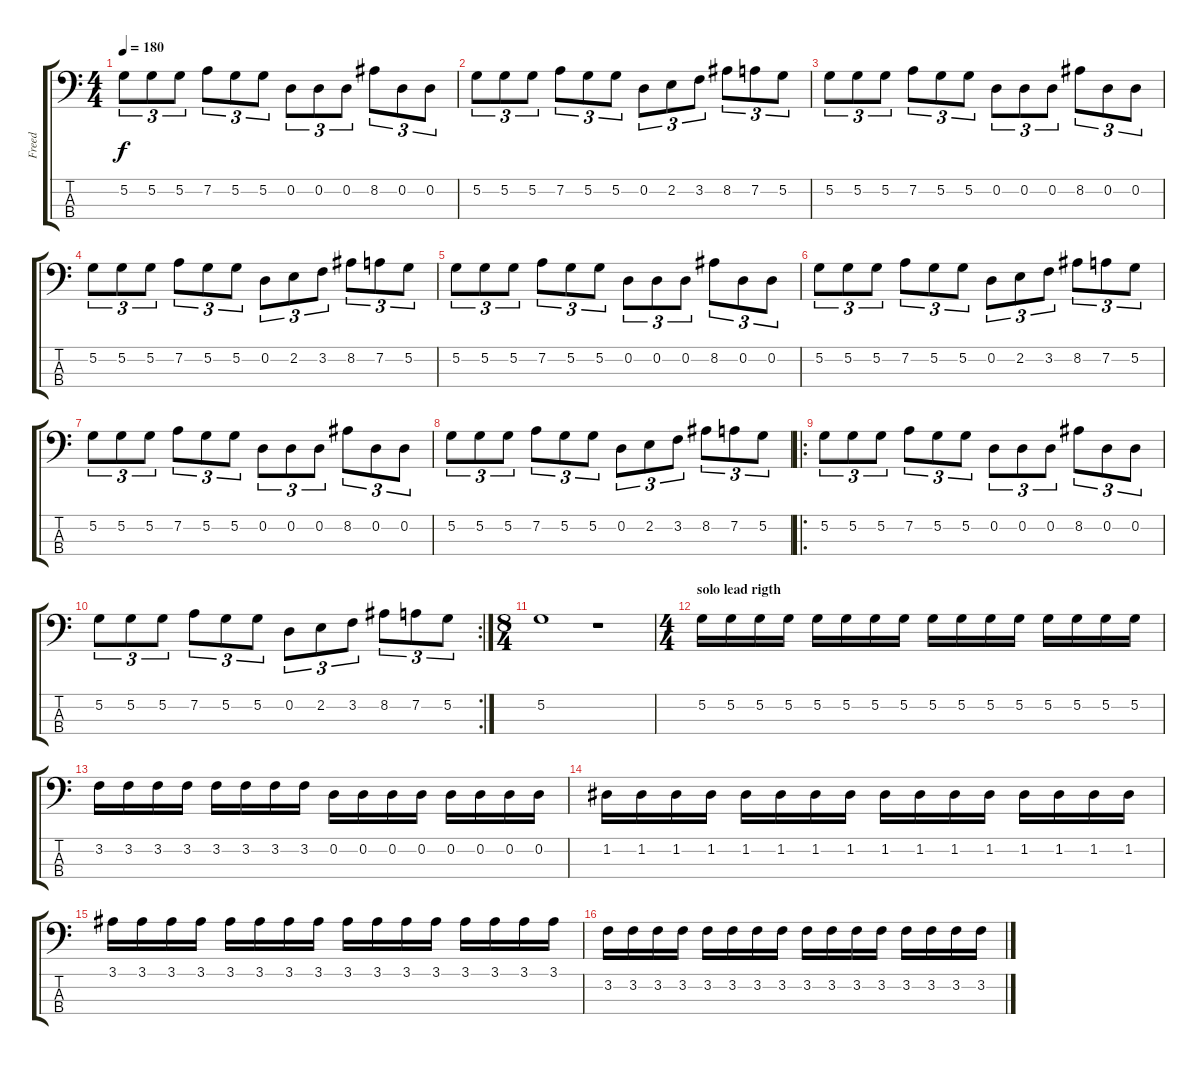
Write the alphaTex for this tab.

\track ("Freed" "Freed") {instrument electricbassfinger}
\staff {score tabs}
\tuning (G2 D2 A1 E1) {hide}
\ts (4 4)
\tempo 180
\clef f4
\ks c
5.2.8{tu (3 2) dy f} 5.2.8{tu (3 2)} 5.2.8{tu (3 2)} 7.2.8{tu (3 2)} 5.2.8{tu (3 2)} 5.2.8{tu (3 2)} 0.2.8{tu (3 2)} 0.2.8{tu (3 2)} 0.2.8{tu (3 2)} 8.2.8{tu (3 2)} 0.2.8{tu (3 2)} 0.2.8{tu (3 2)} |
5.2.8{tu (3 2)} 5.2.8{tu (3 2)} 5.2.8{tu (3 2)} 7.2.8{tu (3 2)} 5.2.8{tu (3 2)} 5.2.8{tu (3 2)} 0.2.8{tu (3 2)} 2.2.8{tu (3 2)} 3.2.8{tu (3 2)} 8.2.8{tu (3 2)} 7.2.8{tu (3 2)} 5.2.8{tu (3 2)} |
5.2.8{tu (3 2)} 5.2.8{tu (3 2)} 5.2.8{tu (3 2)} 7.2.8{tu (3 2)} 5.2.8{tu (3 2)} 5.2.8{tu (3 2)} 0.2.8{tu (3 2)} 0.2.8{tu (3 2)} 0.2.8{tu (3 2)} 8.2.8{tu (3 2)} 0.2.8{tu (3 2)} 0.2.8{tu (3 2)} |
5.2.8{tu (3 2)} 5.2.8{tu (3 2)} 5.2.8{tu (3 2)} 7.2.8{tu (3 2)} 5.2.8{tu (3 2)} 5.2.8{tu (3 2)} 0.2.8{tu (3 2)} 2.2.8{tu (3 2)} 3.2.8{tu (3 2)} 8.2.8{tu (3 2)} 7.2.8{tu (3 2)} 5.2.8{tu (3 2)} |
5.2.8{tu (3 2)} 5.2.8{tu (3 2)} 5.2.8{tu (3 2)} 7.2.8{tu (3 2)} 5.2.8{tu (3 2)} 5.2.8{tu (3 2)} 0.2.8{tu (3 2)} 0.2.8{tu (3 2)} 0.2.8{tu (3 2)} 8.2.8{tu (3 2)} 0.2.8{tu (3 2)} 0.2.8{tu (3 2)} |
5.2.8{tu (3 2)} 5.2.8{tu (3 2)} 5.2.8{tu (3 2)} 7.2.8{tu (3 2)} 5.2.8{tu (3 2)} 5.2.8{tu (3 2)} 0.2.8{tu (3 2)} 2.2.8{tu (3 2)} 3.2.8{tu (3 2)} 8.2.8{tu (3 2)} 7.2.8{tu (3 2)} 5.2.8{tu (3 2)} |
5.2.8{tu (3 2)} 5.2.8{tu (3 2)} 5.2.8{tu (3 2)} 7.2.8{tu (3 2)} 5.2.8{tu (3 2)} 5.2.8{tu (3 2)} 0.2.8{tu (3 2)} 0.2.8{tu (3 2)} 0.2.8{tu (3 2)} 8.2.8{tu (3 2)} 0.2.8{tu (3 2)} 0.2.8{tu (3 2)} |
5.2.8{tu (3 2)} 5.2.8{tu (3 2)} 5.2.8{tu (3 2)} 7.2.8{tu (3 2)} 5.2.8{tu (3 2)} 5.2.8{tu (3 2)} 0.2.8{tu (3 2)} 2.2.8{tu (3 2)} 3.2.8{tu (3 2)} 8.2.8{tu (3 2)} 7.2.8{tu (3 2)} 5.2.8{tu (3 2)} |
\ro
5.2.8{tu (3 2)} 5.2.8{tu (3 2)} 5.2.8{tu (3 2)} 7.2.8{tu (3 2)} 5.2.8{tu (3 2)} 5.2.8{tu (3 2)} 0.2.8{tu (3 2)} 0.2.8{tu (3 2)} 0.2.8{tu (3 2)} 8.2.8{tu (3 2)} 0.2.8{tu (3 2)} 0.2.8{tu (3 2)} |
\rc 2
5.2.8{tu (3 2)} 5.2.8{tu (3 2)} 5.2.8{tu (3 2)} 7.2.8{tu (3 2)} 5.2.8{tu (3 2)} 5.2.8{tu (3 2)} 0.2.8{tu (3 2)} 2.2.8{tu (3 2)} 3.2.8{tu (3 2)} 8.2.8{tu (3 2)} 7.2.8{tu (3 2)} 5.2.8{tu (3 2)} |
\ts (8 4)
5.2.1 r.1 |
\ts (4 4)
\section ("" "solo lead rigth")
5.2.16 5.2.16 5.2.16 5.2.16 5.2.16 5.2.16 5.2.16 5.2.16 5.2.16 5.2.16 5.2.16 5.2.16 5.2.16 5.2.16 5.2.16 5.2.16 |
3.2.16 3.2.16 3.2.16 3.2.16 3.2.16 3.2.16 3.2.16 3.2.16 0.2.16 0.2.16 0.2.16 0.2.16 0.2.16 0.2.16 0.2.16 0.2.16 |
1.2.16 1.2.16 1.2.16 1.2.16 1.2.16 1.2.16 1.2.16 1.2.16 1.2.16 1.2.16 1.2.16 1.2.16 1.2.16 1.2.16 1.2.16 1.2.16 |
3.1.16 3.1.16 3.1.16 3.1.16 3.1.16 3.1.16 3.1.16 3.1.16 3.1.16 3.1.16 3.1.16 3.1.16 3.1.16 3.1.16 3.1.16 3.1.16 |
3.2.16 3.2.16 3.2.16 3.2.16 3.2.16 3.2.16 3.2.16 3.2.16 3.2.16 3.2.16 3.2.16 3.2.16 3.2.16 3.2.16 3.2.16 3.2.16
